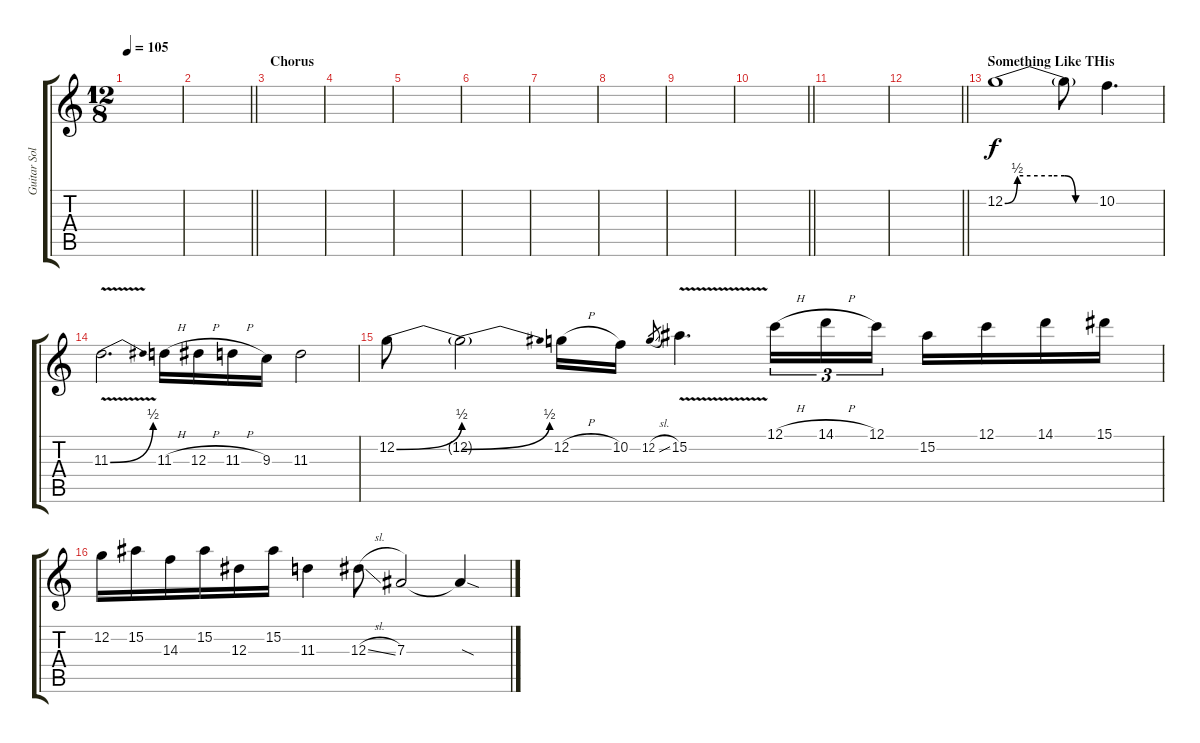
\track ("Guitar Solo" "Guitar Sol") {instrument distortionguitar}
\staff {score tabs}
\tuning (C4 G3 Eb3 Bb2 F2 C2) {hide}
\ts (12 8)
\tempo 105
\clef g2
\ks c
|
\barLineRight lightlight
|
\section ("" "Chorus")
|
|
|
|
|
|
|
\barLineRight lightlight
|
|
\barLineRight lightlight
|
\section ("" "Something Like THis")
12.2{be (custom 0 0 8 2 30 2 38 2 45 0 60 0)}.1 12.2{t}.8 10.2.4{d} |
11.3{be (bend 0 0 60 2) v}.2{d} 11.3{h}.16 12.3{h}.16 11.3{h}.16 9.3.16 11.3.2 |
12.2{be (bend 0 0 60 2)}.8 12.2{be (bend 0 0 60 2) t}.2 12.2{h}.16 10.2.16 12.2{sl}.8{gr} 15.2{v}.4{d} 12.1{h}.16{tu (3 2)} 14.1{h}.16{tu (3 2)} 12.1.16{tu (3 2) beam splitsecondary} 15.2.16 12.1.16 14.1.16 15.1.16 |
12.2.16 15.2.16 14.3.16 15.2.16 12.3.16 15.2.16 11.3.4 12.3{sl}.8 7.3.2 7.3{sod t}.4
